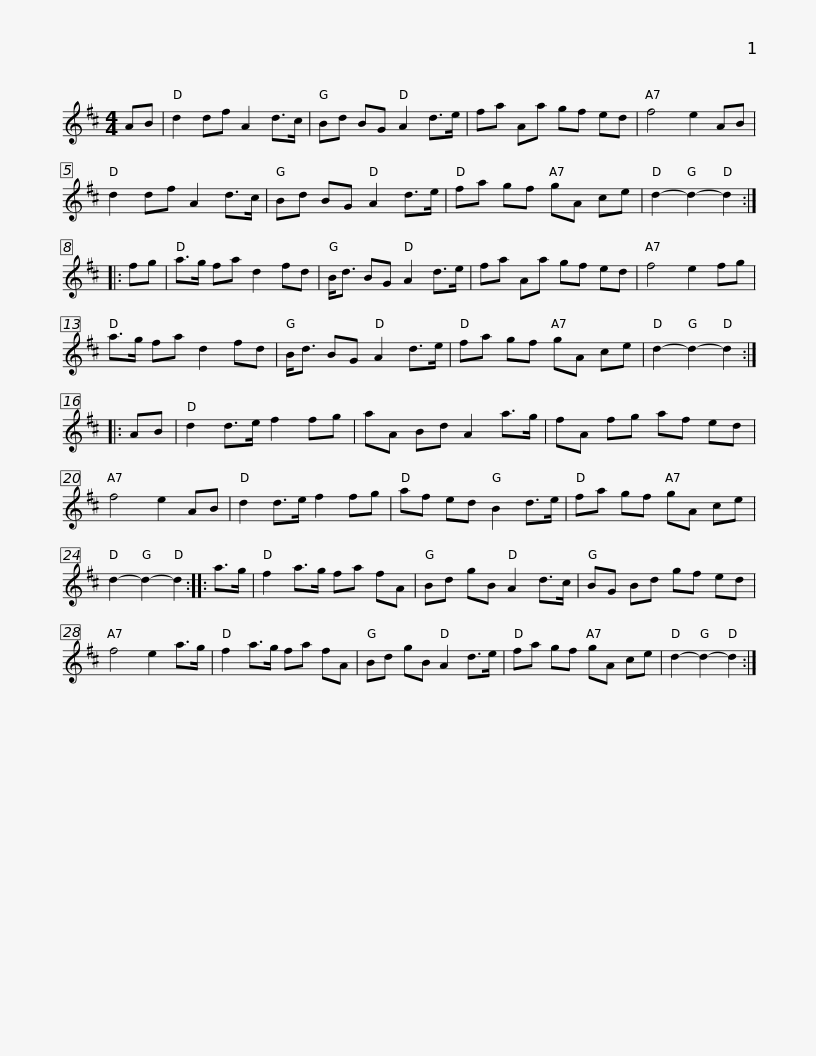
X:1
L:1/8
M:4/4
I:linebreak $
K:D
V:1 treble
V:1
 AB | d2 df A2 d>c | Bd BG A2 d>e | fa Aa gf ed | f4 e2 AB | %5
 d2 df A2 d>c | Bd BG A2 d>e |$ fa gf gA ce | d2- d2- d2 :: fg | %10
 a>g fa d2 fd | B<d BG A2 d>e | fa Aa gf ed | f4 e2 fg |$ a>g fa d2 fd | %15
 B<d BG A2 d>e | fa gf gA ce | d2- d2- d2 :: AB | d2 d>e f2 fg |$ %20
 aA Bd A2 a>g | fA fg af ed | f4 e2 AB | d2 d>e f2 fg | af ed B2 d>e | %25
 fa gf gA ce |$ d2- d2- d2 :: a>g | f2 a>g fa fA | Bd gB A2 d>c | %30
 BG Bd gf ed | f4 e2 a>g | f2 a>g fa fA |$ Bd gB A2 d>e | fa gf gA ce | %35
 d2- d2- d2 :| %36
